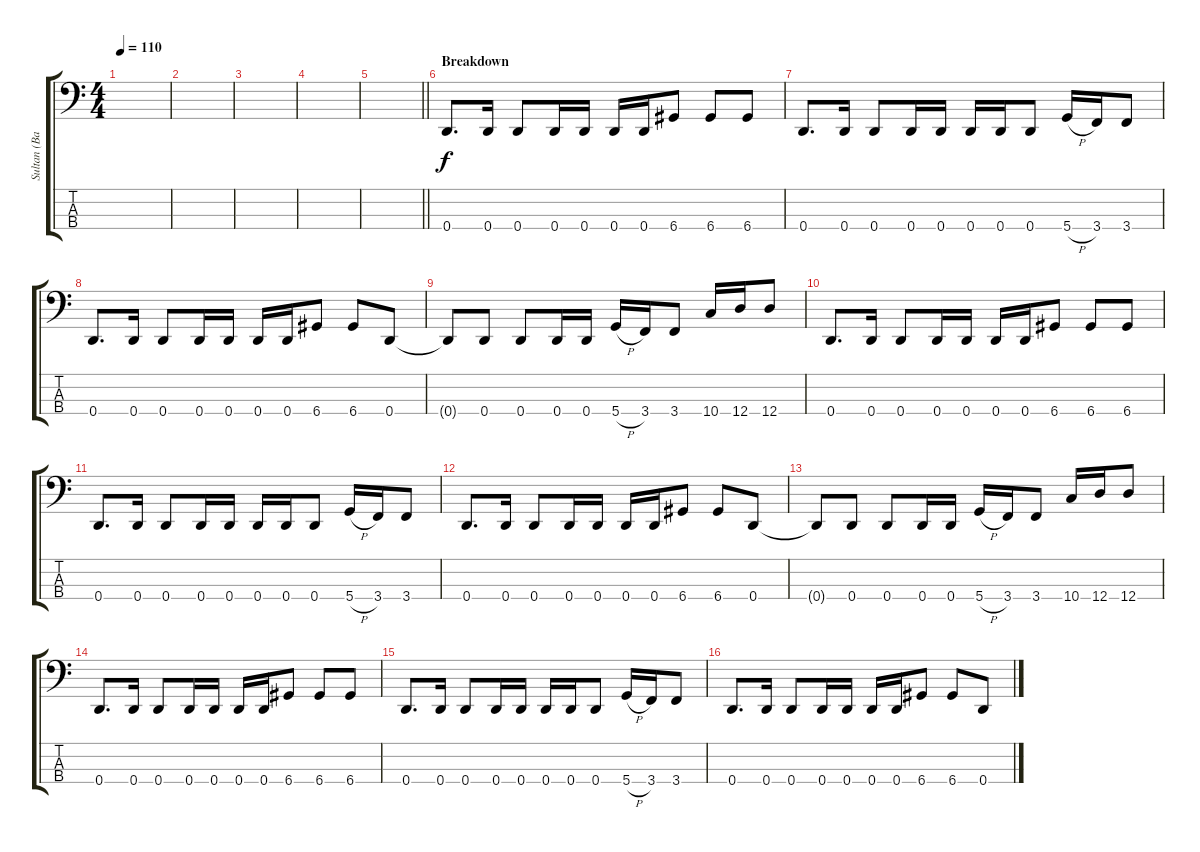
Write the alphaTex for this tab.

\track ("Sultan (Bass)" "Sultan (Ba") {instrument overdrivenguitar}
\staff {score tabs}
\tuning (G2 D2 A1 D1) {hide}
\ts (4 4)
\tempo 110
\clef f4
\ks c
|
|
|
|
\barLineRight lightlight
|
\section ("" "Breakdown")
0.4.8{d} 0.4.16 0.4.8 0.4.16 0.4.16 0.4.16 0.4.16 6.4.8 6.4.8 6.4.8 |
0.4.8{d} 0.4.16 0.4.8 0.4.16 0.4.16 0.4.16 0.4.16 0.4.8 5.4{h}.16 3.4.16 3.4.8 |
0.4.8{d} 0.4.16 0.4.8 0.4.16 0.4.16 0.4.16 0.4.16 6.4.8 6.4.8 0.4.8 |
0.4{t}.8 0.4.8 0.4.8 0.4.16 0.4.16 5.4{h}.16 3.4.16 3.4.8 10.4.16 12.4.16 12.4.8 |
0.4.8{d} 0.4.16 0.4.8 0.4.16 0.4.16 0.4.16 0.4.16 6.4.8 6.4.8 6.4.8 |
0.4.8{d} 0.4.16 0.4.8 0.4.16 0.4.16 0.4.16 0.4.16 0.4.8 5.4{h}.16 3.4.16 3.4.8 |
0.4.8{d} 0.4.16 0.4.8 0.4.16 0.4.16 0.4.16 0.4.16 6.4.8 6.4.8 0.4.8 |
0.4{t}.8 0.4.8 0.4.8 0.4.16 0.4.16 5.4{h}.16 3.4.16 3.4.8 10.4.16 12.4.16 12.4.8 |
0.4.8{d} 0.4.16 0.4.8 0.4.16 0.4.16 0.4.16 0.4.16 6.4.8 6.4.8 6.4.8 |
0.4.8{d} 0.4.16 0.4.8 0.4.16 0.4.16 0.4.16 0.4.16 0.4.8 5.4{h}.16 3.4.16 3.4.8 |
0.4.8{d} 0.4.16 0.4.8 0.4.16 0.4.16 0.4.16 0.4.16 6.4.8 6.4.8 0.4.8
